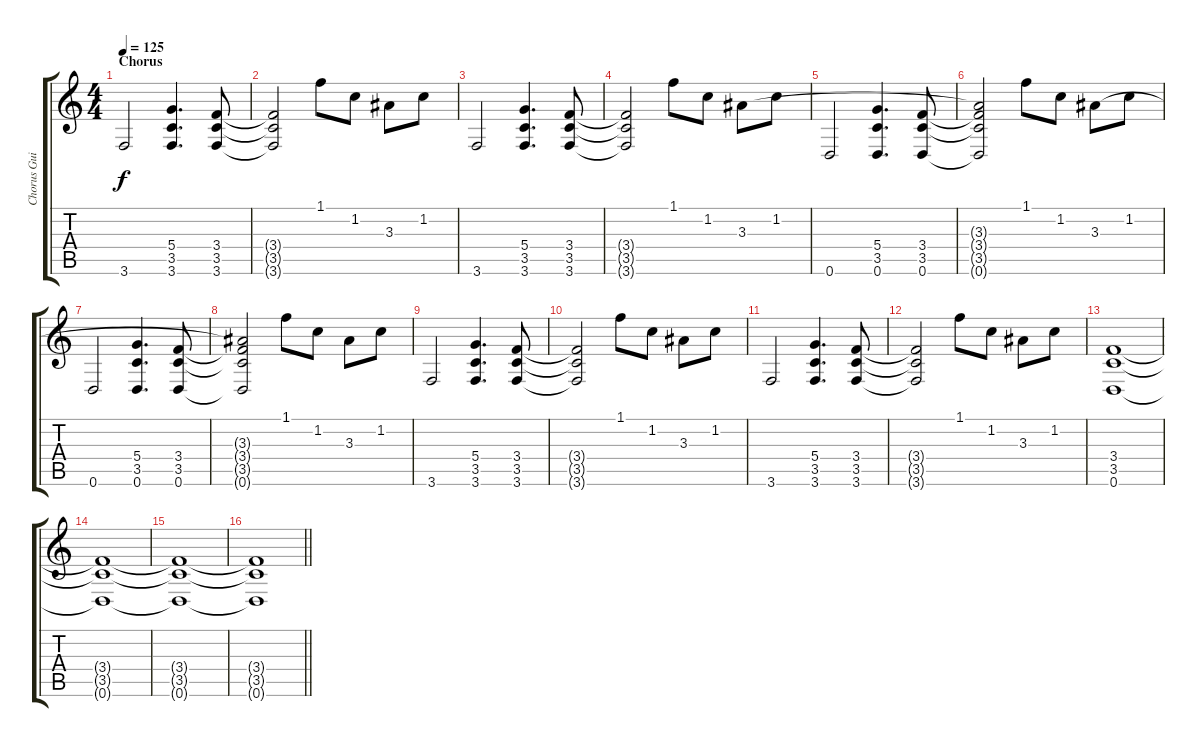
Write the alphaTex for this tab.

\track ("Chorus Guitar" "Chorus Gui") {instrument electricguitarjazz}
\staff {score tabs}
\tuning (E4 B3 G3 D3 A2 D2) {hide}
\ts (4 4)
\section ("" "Chorus")
\tempo 125
\clef g2
\ks c
3.6.2{dy f} (5.4 3.5 3.6).4{d} (3.4 3.5 3.6).8 |
(3.4{t} 3.5{t} 3.6{t}).2 1.1.8 1.2.8 3.3.8 1.2.8 |
3.6.2 (5.4 3.5 3.6).4{d} (3.4 3.5 3.6).8 |
(3.4{t} 3.5{t} 3.6{t}).2 1.1.8 1.2.8 3.3.8 1.2.8 |
0.6.2 (5.4 3.5 0.6).4{d} (3.4 3.5 0.6).8 |
(3.3{t} 3.4{t} 3.5{t} 0.6{t}).2 1.1.8 1.2.8 3.3.8 1.2.8 |
0.6.2 (5.4 3.5 0.6).4{d} (3.4 3.5 0.6).8 |
(3.3{t} 3.4{t} 3.5{t} 0.6{t}).2 1.1.8 1.2.8 3.3.8 1.2.8 |
3.6.2 (5.4 3.5 3.6).4{d} (3.4 3.5 3.6).8 |
(3.4{t} 3.5{t} 3.6{t}).2 1.1.8 1.2.8 3.3.8 1.2.8 |
3.6.2 (5.4 3.5 3.6).4{d} (3.4 3.5 3.6).8 |
(3.4{t} 3.5{t} 3.6{t}).2 1.1.8 1.2.8 3.3.8 1.2.8 |
(3.4 3.5 0.6).1 |
(3.4{t} 3.5{t} 0.6{t}).1 |
(3.4{t} 3.5{t} 0.6{t}).1 |
\barLineRight lightlight
(3.4{t} 3.5{t} 0.6{t}).1
